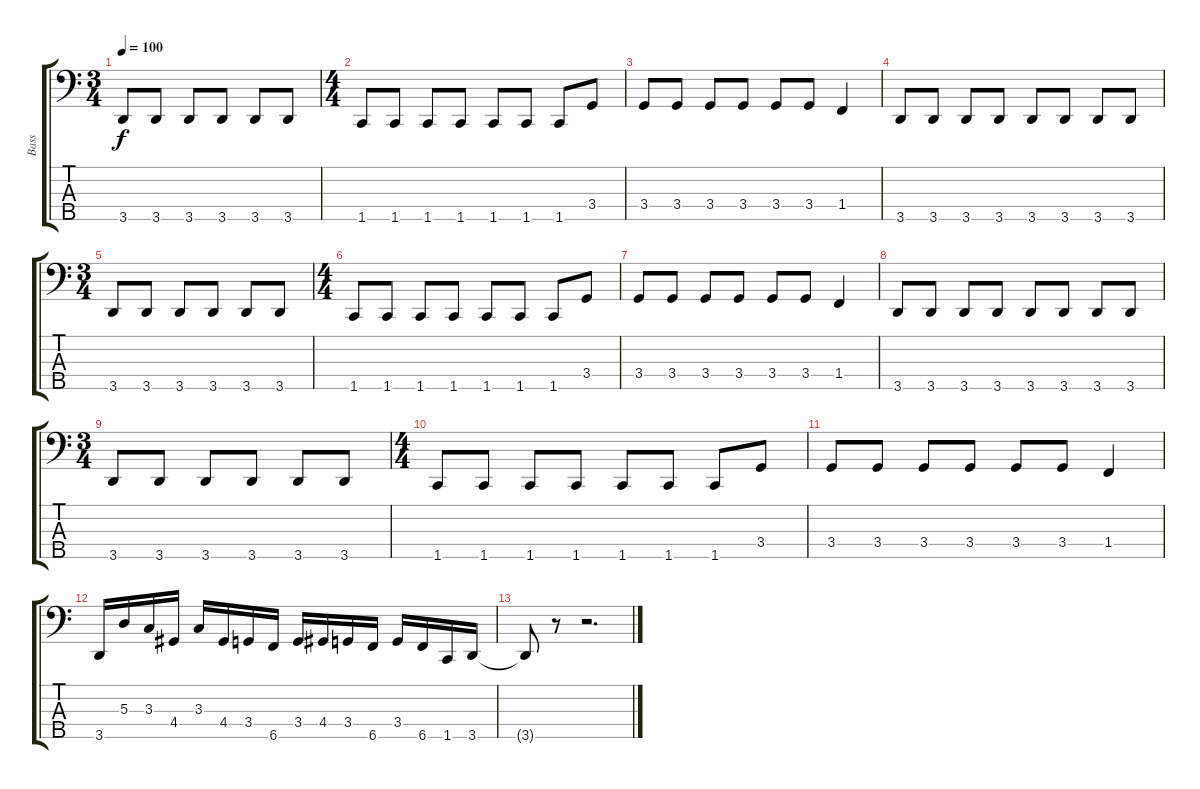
\track ("Bass" "Bass") {instrument electricbassfinger}
\staff {score tabs}
\tuning (G2 D2 A1 E1 B0) {hide}
\ts (3 4)
\tempo 100
\clef f4
\ks c
3.5.8{dy f} 3.5.8 3.5.8 3.5.8 3.5.8 3.5.8 |
\ts (4 4)
1.5.8 1.5.8 1.5.8 1.5.8 1.5.8 1.5.8 1.5.8 3.4.8 |
3.4.8 3.4.8 3.4.8 3.4.8 3.4.8 3.4.8 1.4.4 |
3.5.8 3.5.8 3.5.8 3.5.8 3.5.8 3.5.8 3.5.8 3.5.8 |
\ts (3 4)
3.5.8 3.5.8 3.5.8 3.5.8 3.5.8 3.5.8 |
\ts (4 4)
1.5.8 1.5.8 1.5.8 1.5.8 1.5.8 1.5.8 1.5.8 3.4.8 |
3.4.8 3.4.8 3.4.8 3.4.8 3.4.8 3.4.8 1.4.4 |
3.5.8 3.5.8 3.5.8 3.5.8 3.5.8 3.5.8 3.5.8 3.5.8 |
\ts (3 4)
3.5.8 3.5.8 3.5.8 3.5.8 3.5.8 3.5.8 |
\ts (4 4)
1.5.8 1.5.8 1.5.8 1.5.8 1.5.8 1.5.8 1.5.8 3.4.8 |
3.4.8 3.4.8 3.4.8 3.4.8 3.4.8 3.4.8 1.4.4 |
3.5.16 5.3.16 3.3.16 4.4.16 3.3.16 4.4.16 3.4.16 6.5.16 3.4.16 4.4.16 3.4.16 6.5.16 3.4.16 6.5.16 1.5.16 3.5.16 |
3.5{t}.8 r.8 r.2{d}
